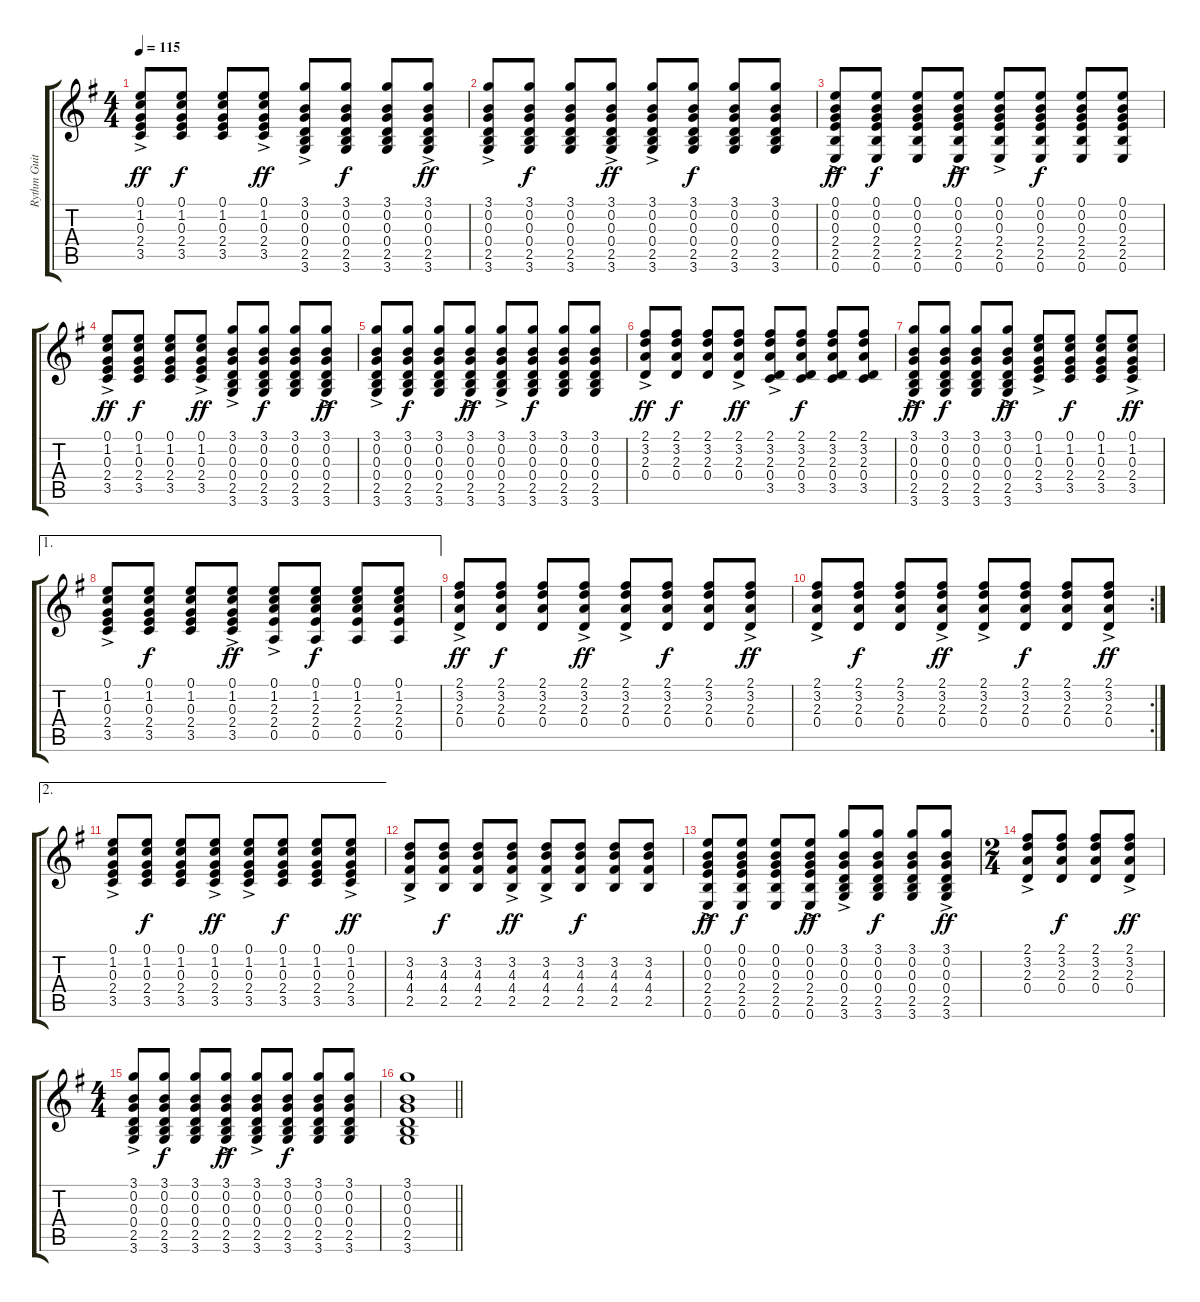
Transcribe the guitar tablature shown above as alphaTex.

\track ("Rythm Guitar" "Rythm Guit") {instrument acousticguitarsteel}
\staff {score tabs}
\tuning (E4 B3 G3 D3 A2 E2) {hide}
\ts (4 4)
\tempo 115
\clef g2
\ks eminor
(0.1{ac} 1.2{ac} 0.3{ac} 2.4{ac} 3.5{ac}).8{dy ff} (0.1 1.2 0.3 2.4 3.5).8{dy f} (0.1 1.2 0.3 2.4 3.5).8 (0.1{ac} 1.2{ac} 0.3{ac} 2.4{ac} 3.5{ac}).8{dy ff} (3.1{ac} 0.2{ac} 0.3{ac} 0.4{ac} 2.5{ac} 3.6{ac}).8 (3.1 0.2 0.3 0.4 2.5 3.6).8{dy f} (3.1 0.2 0.3 0.4 2.5 3.6).8 (3.1{ac} 0.2{ac} 0.3{ac} 0.4{ac} 2.5{ac} 3.6{ac}).8{dy ff} |
(3.1{ac} 0.2{ac} 0.3{ac} 0.4{ac} 2.5{ac} 3.6{ac}).8 (3.1 0.2 0.3 0.4 2.5 3.6).8{dy f} (3.1 0.2 0.3 0.4 2.5 3.6).8 (3.1{ac} 0.2{ac} 0.3{ac} 0.4{ac} 2.5{ac} 3.6{ac}).8{dy ff} (3.1{ac} 0.2{ac} 0.3{ac} 0.4{ac} 2.5{ac} 3.6{ac}).8 (3.1 0.2 0.3 0.4 2.5 3.6).8{dy f} (3.1 0.2 0.3 0.4 2.5 3.6).8 (3.1 0.2 0.3 0.4 2.5 3.6).8 |
(0.1{ac} 0.2{ac} 0.3{ac} 2.4{ac} 2.5{ac} 0.6{ac}).8{dy ff} (0.1 0.2 0.3 2.4 2.5 0.6).8{dy f} (0.1 0.2 0.3 2.4 2.5 0.6).8 (0.1{ac} 0.2{ac} 0.3{ac} 2.4{ac} 2.5{ac} 0.6{ac}).8{dy ff} (0.1{ac} 0.2{ac} 0.3{ac} 2.4{ac} 2.5{ac} 0.6{ac}).8 (0.1 0.2 0.3 2.4 2.5 0.6).8{dy f} (0.1 0.2 0.3 2.4 2.5 0.6).8 (0.1 0.2 0.3 2.4 2.5 0.6).8 |
(0.1{ac} 1.2{ac} 0.3{ac} 2.4{ac} 3.5{ac}).8{dy ff} (0.1 1.2 0.3 2.4 3.5).8{dy f} (0.1 1.2 0.3 2.4 3.5).8 (0.1{ac} 1.2{ac} 0.3{ac} 2.4{ac} 3.5{ac}).8{dy ff} (3.1{ac} 0.2{ac} 0.3{ac} 0.4{ac} 2.5{ac} 3.6{ac}).8 (3.1 0.2 0.3 0.4 2.5 3.6).8{dy f} (3.1 0.2 0.3 0.4 2.5 3.6).8 (3.1{ac} 0.2{ac} 0.3{ac} 0.4{ac} 2.5{ac} 3.6{ac}).8{dy ff} |
(3.1{ac} 0.2{ac} 0.3{ac} 0.4{ac} 2.5{ac} 3.6{ac}).8 (3.1 0.2 0.3 0.4 2.5 3.6).8{dy f} (3.1 0.2 0.3 0.4 2.5 3.6).8 (3.1{ac} 0.2{ac} 0.3{ac} 0.4{ac} 2.5{ac} 3.6{ac}).8{dy ff} (3.1{ac} 0.2{ac} 0.3{ac} 0.4{ac} 2.5{ac} 3.6{ac}).8 (3.1 0.2 0.3 0.4 2.5 3.6).8{dy f} (3.1 0.2 0.3 0.4 2.5 3.6).8 (3.1 0.2 0.3 0.4 2.5 3.6).8 |
(2.1{ac} 3.2{ac} 2.3{ac} 0.4{ac}).8{dy ff} (2.1 3.2 2.3 0.4).8{dy f} (2.1 3.2 2.3 0.4).8 (2.1{ac} 3.2{ac} 2.3{ac} 0.4{ac}).8{dy ff} (2.1{ac} 3.2{ac} 2.3{ac} 0.4{ac} 3.5{ac}).8 (2.1 3.2 2.3 0.4 3.5).8{dy f} (2.1 3.2 2.3 0.4 3.5).8 (2.1 3.2 2.3 0.4 3.5).8 |
(3.1{ac} 0.2{ac} 0.3{ac} 0.4{ac} 2.5{ac} 3.6{ac}).8{dy ff} (3.1 0.2 0.3 0.4 2.5 3.6).8{dy f} (3.1 0.2 0.3 0.4 2.5 3.6).8 (3.1{ac} 0.2{ac} 0.3{ac} 0.4{ac} 2.5{ac} 3.6{ac}).8{dy ff} (0.1{ac} 1.2{ac} 0.3{ac} 2.4{ac} 3.5{ac}).8 (0.1 1.2 0.3 2.4 3.5).8{dy f} (0.1 1.2 0.3 2.4 3.5).8 (0.1{ac} 1.2{ac} 0.3{ac} 2.4{ac} 3.5{ac}).8{dy ff} |
\ae 1
(0.1{ac} 1.2{ac} 0.3{ac} 2.4{ac} 3.5{ac}).8 (0.1 1.2 0.3 2.4 3.5).8{dy f} (0.1 1.2 0.3 2.4 3.5).8 (0.1{ac} 1.2{ac} 0.3{ac} 2.4{ac} 3.5{ac}).8{dy ff} (0.1{ac} 1.2{ac} 2.3{ac} 2.4{ac} 0.5{ac}).8 (0.1 1.2 2.3 2.4 0.5).8{dy f} (0.1 1.2 2.3 2.4 0.5).8 (0.1 1.2 2.3 2.4 0.5).8 |
(2.1{ac} 3.2{ac} 2.3{ac} 0.4{ac}).8{dy ff} (2.1 3.2 2.3 0.4).8{dy f} (2.1 3.2 2.3 0.4).8 (2.1{ac} 3.2{ac} 2.3{ac} 0.4{ac}).8{dy ff} (2.1{ac} 3.2{ac} 2.3{ac} 0.4{ac}).8 (2.1 3.2 2.3 0.4).8{dy f} (2.1 3.2 2.3 0.4).8 (2.1{ac} 3.2{ac} 2.3{ac} 0.4{ac}).8{dy ff} |
\rc 2
(2.1{ac} 3.2{ac} 2.3{ac} 0.4{ac}).8 (2.1 3.2 2.3 0.4).8{dy f} (2.1 3.2 2.3 0.4).8 (2.1{ac} 3.2{ac} 2.3{ac} 0.4{ac}).8{dy ff} (2.1{ac} 3.2{ac} 2.3{ac} 0.4{ac}).8 (2.1 3.2 2.3 0.4).8{dy f} (2.1 3.2 2.3 0.4).8 (2.1{ac} 3.2{ac} 2.3{ac} 0.4{ac}).8{dy ff} |
\ae 2
(0.1{ac} 1.2{ac} 0.3{ac} 2.4{ac} 3.5{ac}).8 (0.1 1.2 0.3 2.4 3.5).8{dy f} (0.1 1.2 0.3 2.4 3.5).8 (0.1{ac} 1.2{ac} 0.3{ac} 2.4{ac} 3.5{ac}).8{dy ff} (0.1{ac} 1.2{ac} 0.3{ac} 2.4{ac} 3.5{ac}).8 (0.1 1.2 0.3 2.4 3.5).8{dy f} (0.1 1.2 0.3 2.4 3.5).8 (0.1{ac} 1.2{ac} 0.3{ac} 2.4{ac} 3.5{ac}).8{dy ff} |
(3.2{ac} 4.3{ac} 4.4{ac} 2.5{ac}).8 (3.2 4.3 4.4 2.5).8{dy f} (3.2 4.3 4.4 2.5).8 (3.2{ac} 4.3{ac} 4.4{ac} 2.5{ac}).8{dy ff} (3.2{ac} 4.3{ac} 4.4{ac} 2.5{ac}).8 (3.2 4.3 4.4 2.5).8{dy f} (3.2 4.3 4.4 2.5).8 (3.2 4.3 4.4 2.5).8 |
(0.1{ac} 0.2{ac} 0.3{ac} 2.4{ac} 2.5{ac} 0.6{ac}).8{dy ff} (0.1 0.2 0.3 2.4 2.5 0.6).8{dy f} (0.1 0.2 0.3 2.4 2.5 0.6).8 (0.1{ac} 0.2{ac} 0.3{ac} 2.4{ac} 2.5{ac} 0.6{ac}).8{dy ff} (3.1{ac} 0.2{ac} 0.3{ac} 0.4{ac} 2.5{ac} 3.6{ac}).8 (3.1 0.2 0.3 0.4 2.5 3.6).8{dy f} (3.1 0.2 0.3 0.4 2.5 3.6).8 (3.1{ac} 0.2{ac} 0.3{ac} 0.4{ac} 2.5{ac} 3.6{ac}).8{dy ff} |
\ts (2 4)
(2.1{ac} 3.2{ac} 2.3{ac} 0.4{ac}).8 (2.1 3.2 2.3 0.4).8{dy f} (2.1 3.2 2.3 0.4).8 (2.1{ac} 3.2{ac} 2.3{ac} 0.4{ac}).8{dy ff} |
\ts (4 4)
(3.1{ac} 0.2{ac} 0.3{ac} 0.4{ac} 2.5{ac} 3.6{ac}).8 (3.1 0.2 0.3 0.4 2.5 3.6).8{dy f} (3.1 0.2 0.3 0.4 2.5 3.6).8 (3.1{ac} 0.2{ac} 0.3{ac} 0.4{ac} 2.5{ac} 3.6{ac}).8{dy ff} (3.1{ac} 0.2{ac} 0.3{ac} 0.4{ac} 2.5{ac} 3.6{ac}).8 (3.1 0.2 0.3 0.4 2.5 3.6).8{dy f} (3.1 0.2 0.3 0.4 2.5 3.6).8 (3.1 0.2 0.3 0.4 2.5 3.6).8 |
\barLineRight lightlight
(3.1 0.2 0.3 0.4 2.5 3.6).1
